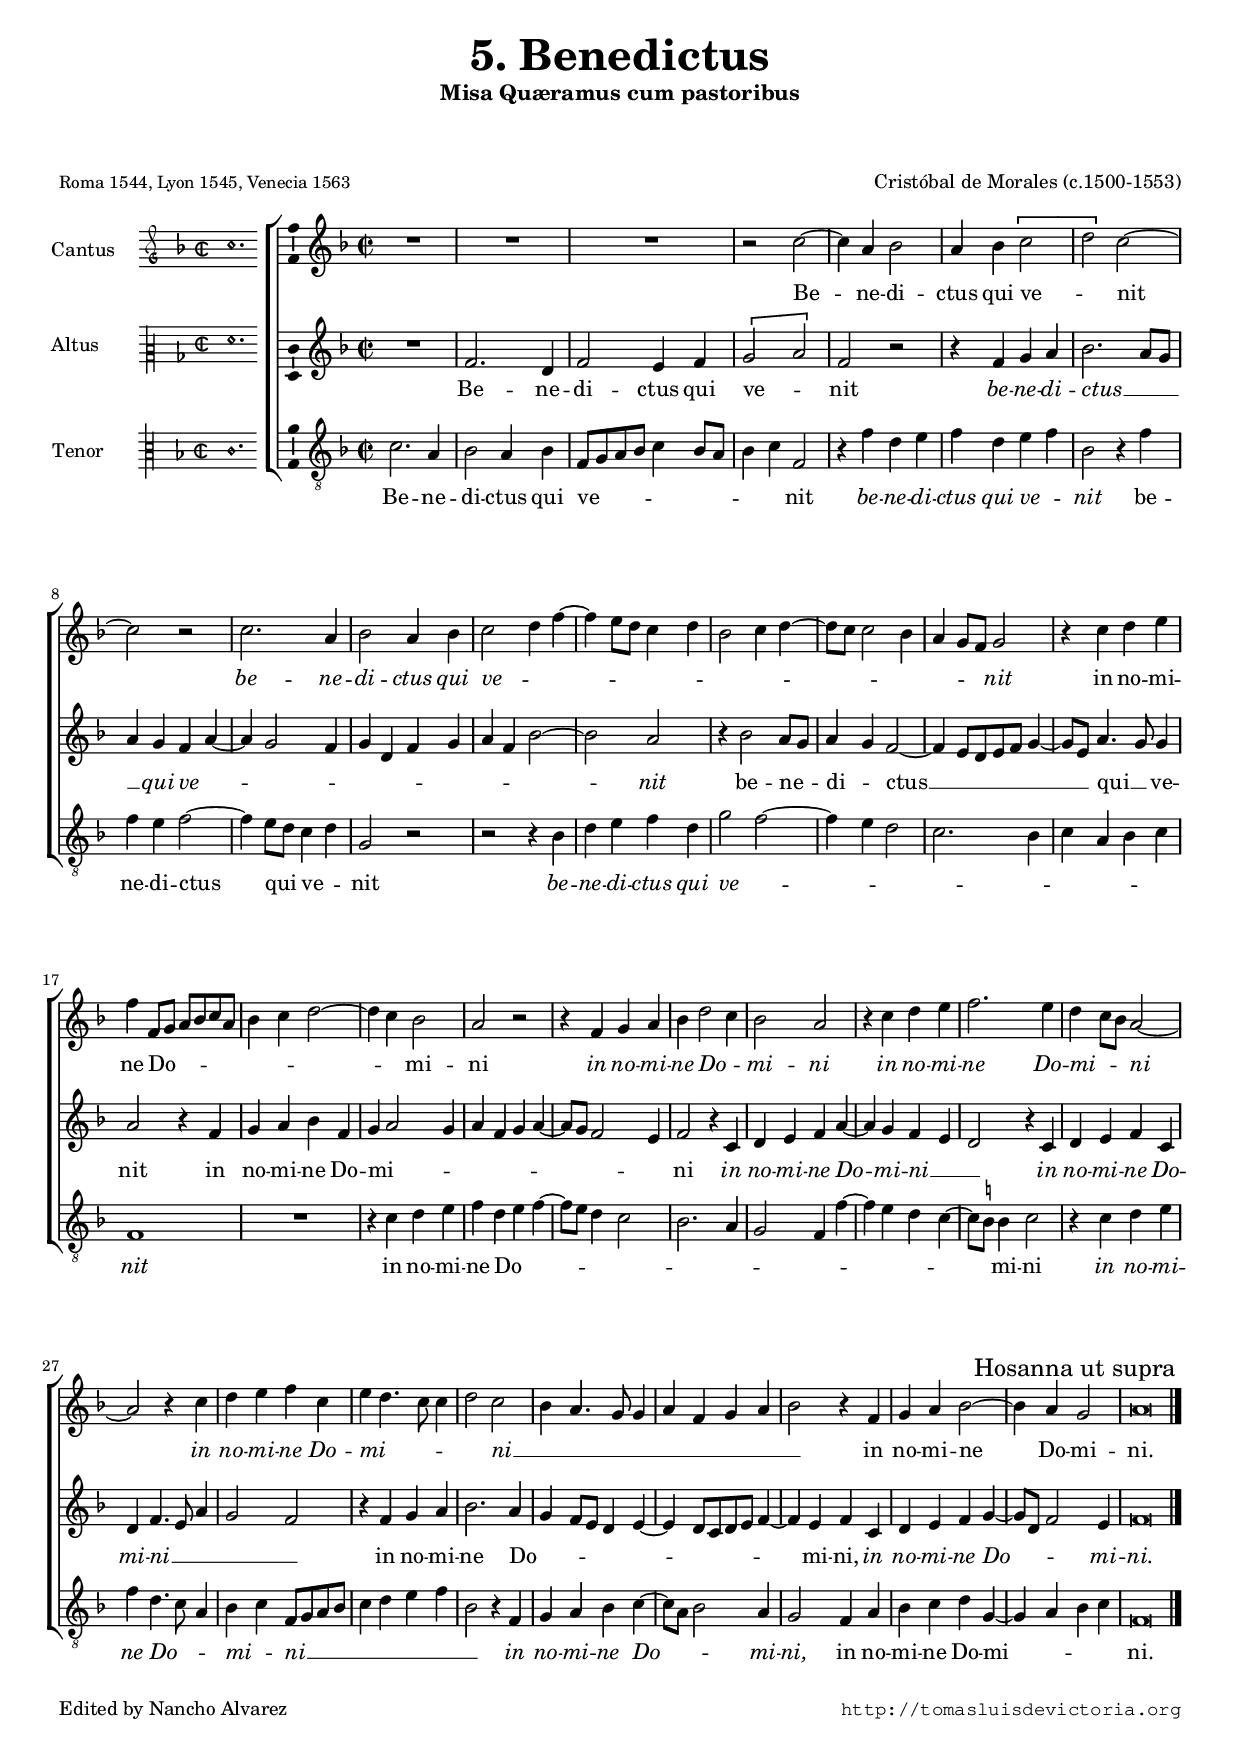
\version "2.18.0"

#(set-default-paper-size "a4")
#(set-global-staff-size 16.8)
#(ly:set-option 'point-and-click #f)
%mobile -s16.2 -i3.4

italicas=\override LyricText.font-shape = #'italic
rectas=\override LyricText.font-shape = #'upright
ss=\once \set suggestAccidentals = ##t
incipitwidth = 20
mtempo={\tempo 4 = 100}
mtempob={\tempo 4 = 50}

htitle="Quæramus cum pastoribus: 5. Benedictus"
hcomposer="Morales"

\header {
	title=\markup{\fontsize #3 "5. Benedictus"}
	subtitle="Misa Quæramus cum pastoribus"
	subsubtitle=\markup{\null \vspace #2 }
	composer="Cristóbal de Morales (c.1500-1553)"
        pdfauthor=\composer
	%opus="(-)"
	poet=\markup{\smaller "Roma 1544, Lyon 1545, Venecia 1563" }
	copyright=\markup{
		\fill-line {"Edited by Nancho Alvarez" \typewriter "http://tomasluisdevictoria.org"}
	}
%	tagline=""
}

global={\key f \major \time 2/2  \skip 1*36 \bar "|."
}

cantus={
	R1*4/4 |
	R1*4/4 |
	R1*4/4 |
	r2 c'' ~ |
%5
	c''4 a' bes'2 |
	a'4 bes' \[c''2 |
	d''\] c'' ~ |
	c'' r |
	c''2. a'4 |
%10
	bes'2 a'4 bes' |
	c''2 d''4 f'' ~ |
	f'' e''8 d'' c''4 d'' |
	bes'2 c''4 d'' ~ |
	d''8 c'' c''2 bes'4 |
%15
	a' g'8 f' g'2 |
	r4 c'' d'' e'' |
	f'' f'8 g' a' bes' c'' a' |
	bes'4 c'' d''2 ~ |
	d''4 c'' bes'2 |
%20
	a' r |
	r4 f' g' a' |
	bes' d''2 c''4 |
	bes'2 a' |
	r4 c'' d'' e'' |
%25
	f''2. e''4 |
	d'' c''8 bes' a'2 ~ |
	a' r4 c'' |
	d'' e'' f'' c'' |
	e'' d''4. c''8 c''4 |
%30
	d''2 c'' |
	bes'4 a'4. g'8 g'4 |
	a' f' g' a' |
	bes'2 r4 f' |
	g' a' bes'2 ~ |
%35
	bes'4 a' g'2
	a'\breve*1/2
	\override Score.RehearsalMark.self-alignment-X=#right
	\mark \markup{"Hosanna ut supra"}
}

altus={
	R1*4/4 |
	f'2. d'4 |
	f'2 e'4 f' |
	\[g'2 a'\] |
%5
	f' r |
	r4 f' g' a' |
	bes'2. a'8 g' |
	a'4 g' f' a' ~ |
	a' g'2 f'4 |
%10
	g' d' f' g' |
	a' f' bes'2 ~ |
	bes' a' |
	r4 bes'2 a'8 g' |
	a'4 g' f'2 ~ |
%15
	f'4  e'8[ d' e' f'] g'4 ~ |
	g'8 e' a'4. g'8 g'4 |
	a'2 r4 f' |
	g' a' bes' f' |
	g' a'2 g'4 |
%20
	a' f' g' a' ~ |
	a'8 g' f'2 e'4 |
	f'2 r4 c' |
	d' e' f' a' ~ |
	a' g' f' e' |
%25
	d'2 r4 c' |
	d' e' f' c' |
	d' f'4. e'8 a'4 |
	g'2 f' |
	r4 f' g' a' |
%30
	bes'2. a'4 |
	g' f'8 e' d'4 e' ~ |
	e'  d'8[ c' d' e'] f'4 ~ |
	f' e' f' c' |
	d' e' f' g' ~ |
%35
	g'8 d' f'2 e'4 |
	f'\breve*1/2
}

tenor={
	c'2. a4 |
	bes2 a4 bes |
	f8 g a bes c'4 bes8 a |
	bes4 c' f2 |
%5
	r4 f' d' e' |
	f' d' e' f' |
	bes2 r4 f' |
	f' e' f'2 ~ |
	f'4 e'8 d' c'4 d' |
%10
	g2 r |
	r r4 bes |
	d' e' f' d' |
	g'2 f' ~ |
	f'4 e' d'2 |
%15
	c'2. bes4 |
	c' a bes c' |
	f1 |
	R1*4/4 |
	r4 c' d' e' |
%20
	f' d' e' f' ~ |
	f'8 e' d'4 c'2 |
	bes2. a4 |
	g2 f4 f' ~ |
	f' e' d' c' ~ |
%25
	c'8 \ss b b4 c'2 |
	r4 c' d' e' |
	f' d'4. c'8 a4 |
	bes c' f8 g a bes |
	c'4 d' e' f' |
%30
	bes2 r4 f |
	g a bes c' ~ |
	c'8 a bes2 a4 |
	g2 f4 a |
	bes c' d' g ~ |
%35
	g a bes c' |
	f\breve*1/2
}

textocantus=\lyricmode{
Be -- _ ne -- di -- ctus qui ve -- _ nit _
\italicas
be -- ne -- di -- ctus qui ve -- _ _ _ _ _ _ _ _ _ _ _ _ _ _ _ _ _ nit
\rectas
in no -- mi -- ne Do -- _ _ _ _ _ _ _ _ _ _ mi -- ni
\italicas
in no -- mi -- ne Do -- _ mi -- ni
in no -- mi -- ne Do -- mi -- _ _ ni _
in no -- mi -- ne Do -- mi -- _ _ _ _ ni __ _ _ _ _ _ _ _ _ _ 
\rectas
in no -- mi -- ne _ Do -- mi -- ni. 
}

textoaltus=\lyricmode{
Be -- ne -- di -- ctus qui ve -- _ nit
\italicas
be -- ne -- di -- ctus __ _ _ _ qui ve -- _ _ _ _ _ _ _ _ _ _ _ _ nit
\rectas
be -- ne -- _ di -- _ ctus __ _ _ _ _ _ _ _ _ qui __ _ ve -- nit
in no -- mi -- ne Do -- mi -- _ _ _ _ _ _ _ _ _ _ ni
\italicas
in no -- mi -- ne Do -- _ mi -- ni __ _ _ 
in no -- mi -- ne Do -- mi -- ni __ _ _ _ _ 
\rectas
in no -- mi -- ne Do -- _ _ _ _ _ _ _ _ _ _ _ _ mi -- ni,
\italicas
in no -- mi -- ne Do -- _ _ _ mi -- ni.
}

textotenor=\lyricmode{
Be -- ne -- di -- ctus qui ve -- _ _ _ _ _ _ _ _ nit
\italicas
be -- ne -- di -- ctus qui ve -- _ nit
\rectas
be -- ne -- di -- ctus _ qui _ ve -- _ nit
\italicas
be -- ne -- di -- ctus qui ve -- _ _ _ _ _ _ _ _ _ _ nit
\rectas
in no -- mi -- ne Do -- _ _ _ _ _ _ _ _ _ _ _ _ _ _ _ _ _ mi -- ni
\italicas
in no -- mi -- ne Do -- _ _ mi -- _ ni __ _ _ _ _ _ _ _ _ 
in no -- mi -- ne Do -- _ _ _ mi -- ni,
\rectas
in no -- mi -- ne Do -- mi -- _ _ _ _ ni.
}


incipitcantus=\markup{
	\score{
		{ 
		\set Staff.instrumentName="Cantus    "
		\override NoteHead.style = #'neomensural
		\override Staff.TimeSignature.style = #'neomensural
		\cadenzaOn 
		\clef "petrucci-g"
		\key f \major
		\time 2/2
                c''1.
		} 

	\layout { line-width=\incipitwidth indent = 0 }
	}
}

incipitaltus=\markup{
	\score{
		{ 
		\set Staff.instrumentName="Altus       "
		\override NoteHead.style = #'neomensural 
		\override Staff.TimeSignature.style = #'neomensural
		\cadenzaOn 
		\clef "petrucci-c2"
		\key f \major
		\time 2/2
                f'1.
		} 
	\layout { line-width=\incipitwidth indent = 0 }
	}
}


incipittenor=\markup{
	\score{
		{ 
		\set Staff.instrumentName="Tenor      "
		\override NoteHead.style = #'neomensural 
		\override Staff.TimeSignature.style = #'neomensural
		\cadenzaOn 
		\clef "petrucci-c3"
		\key f \major
		\time 2/2
                c'1.
		} 
	\layout { line-width=\incipitwidth indent=0 }
	}
}

%\layout {
%       \context {\Voice
%               \remove Ligature_bracket_engraver
%               \consists Mensural_ligature_engraver
%       }
%       line-width=\incipitwidth
%       indent = 0
%}

\score {\transpose c c{
\new ChoirStaff<<

	\new Staff <<\global
	\new Voice="v1" {
		\set Staff.instrumentName=\incipitcantus
		\clef "treble"
		\cantus }
	\new Lyrics \lyricsto "v1" {\textocantus }
	>>

	\new Staff <<\global
	\new Voice="v2" {
		\set Staff.instrumentName=\incipitaltus
		\clef "treble"
		\altus }
	\new Lyrics \lyricsto "v2" {\textoaltus }
	>>
	
	\new Staff <<\global
	\new Voice="v3" {
		\set Staff.instrumentName=\incipittenor
		\clef "G_8"
		\tenor }
	\new Lyrics \lyricsto "v3" {\textotenor }
	>>
>>

	} % transpose

\layout{ 
	\context {\Lyrics 
		\override VerticalAxisGroup.staff-affinity = #UP
		\override VerticalAxisGroup.nonstaff-relatedstaff-spacing =
			#'((basic-distance . 0) (minimum-distance . 0) (padding . 1))
		\override LyricText.font-size = #1.2
		\override LyricHyphen.minimum-distance = #0.5
	}
	\context {\Score 
		tempoHideNote = ##t
		\override BarNumber.padding = #2 
	}
	\context {\Voice 
		melismaBusyProperties = #'()
		%autoBeaming = ##f
	}
	\context {\Staff 
                %\RemoveEmptyStaves
                %\override VerticalAxisGroup.remove-first = ##t
		\override VerticalAxisGroup.staff-staff-spacing =
			#'((basic-distance . 11) (minimum-distance . 0) (padding . 1))
		\consists Ambitus_engraver 
		\override LigatureBracket.padding = #1
	}
}

%\midi { \mtempo }

}


\paper{
	evenHeaderMarkup=\markup  \fill-line { \fromproperty #'page:page-number-string \htitle \hcomposer }
	oddHeaderMarkup= \markup  \fill-line { \on-the-fly #not-first-page \hcomposer \on-the-fly #not-first-page \htitle \on-the-fly #not-first-page \fromproperty #'page:page-number-string }
	%system-count=20
	%page-count = 8
	ragged-last-bottom = ##f
	indent=3.7\cm
	system-system-spacing =
	#'((basic-distance . 20) (minimum-distance . 0) (padding . 5))
	top-system-spacing = % header
	#'((basic-distance . 10) (minimum-distance . 0) (padding . 0))
	last-bottom-spacing = % footer
	#'((basic-distance . 12) (minimum-distance . 0) (padding . 0))
	markup-system-spacing.padding = #2.5

first-page-number=29
}